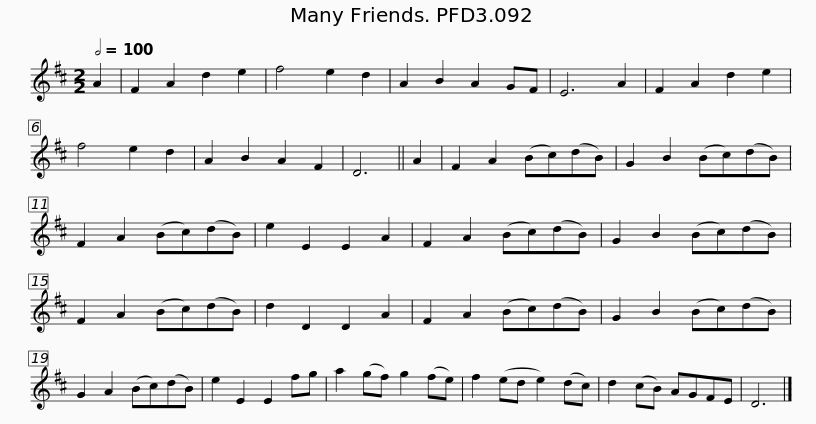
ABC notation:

X:1
L:1/8
Q:1/2=100
M:2/2
I:linebreak $
K:D
V:1 treble
V:1
 A2 | F2 A2 d2 e2 | f4 e2 d2 | A2 B2 A2 GF | E6 A2 | %5
 F2 A2 d2 e2 | f4 e2 d2 | A2 B2 A2 F2 | D6 || A2 | %10
 F2 A2 (Bc)(dB) |$ G2 B2 (Bc)(dB) | F2 A2 (Bc)(dB) | e2 E2 E2 A2 | F2 A2 (Bc)(dB) | %15
 G2 B2 (Bc)(dB) | F2 A2 (Bc)(dB) | d2 D2 D2 A2 | F2 A2 (Bc)(dB) |$ G2 B2 (Bc)(dB) | %20
 G2 A2 (Bc)(dB) | e2 E2 E2 fg | a2 (gf) g2 (fe) | f2 (ed e2) (dc) | d2 (cB) AGFE | %25
 D6 |] %26
